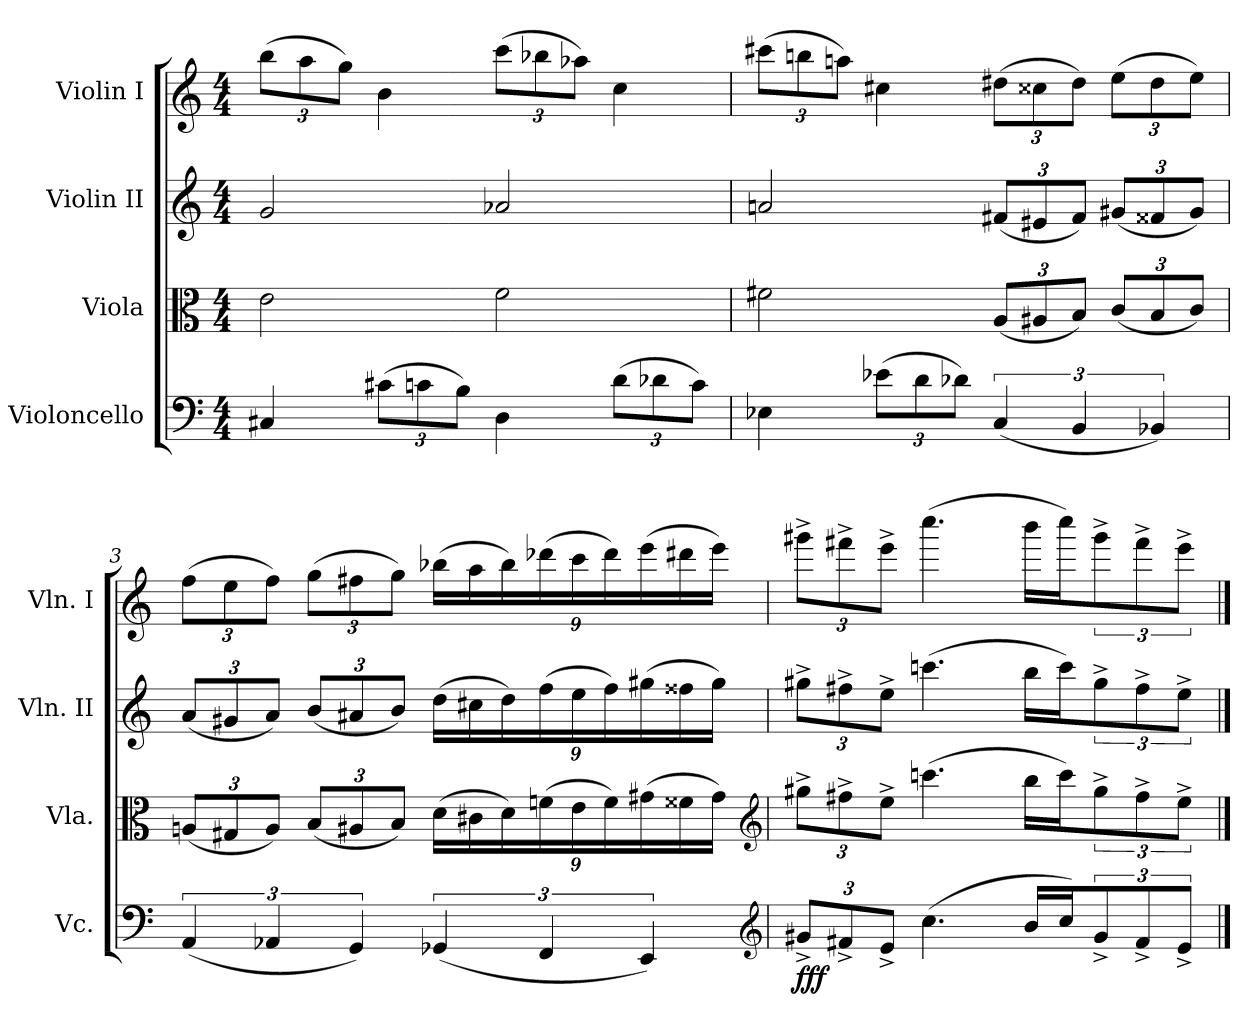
**kern	**dynam	**kern	**kern	**kern
*part4	*part4	*part3	*part2	*part1
*staff4	*staff4	*staff3	*staff2	*staff1
*I"Violoncello	*	*I"Viola	*I"Violin II	*I"Violin I
*I'Vc.	*	*I'Vla.	*I'Vln. II	*I'Vln. I
*clefF4	*	*clefC3	*clefG2	*clefG2
*k[]	*	*k[]	*k[]	*k[]
*C:	*	*C:	*C:	*C:
*M4/4	*	*M4/4	*M4/4	*M4/4
=1	=1	=1	=1	=1
4C#X	.	2e	2g	(12bbL
.	.	.	.	12aa
.	.	.	.	12ggJ)
(12c#XL	.	.	.	4b
12cn	.	.	.	.
12BJ)	.	.	.	.
4D	.	2f	2a-X	(12cccL
.	.	.	.	12bb-X
.	.	.	.	12aa-XJ)
(12dL	.	.	.	4cc
12d-X	.	.	.	.
12cJ)	.	.	.	.
=2	=2	=2	=2	=2
4E-X	.	2f#X	2an	(12ccc#XL
.	.	.	.	12bbn
.	.	.	.	12aanJ)
(12e-XL	.	.	.	4cc#X
12d	.	.	.	.
12d-XJ)	.	.	.	.
(6C	.	(12AL	(12f#XL	(12dd#XL
.	.	12A#X	12e#X	12cc##X
6BB	.	12BJ)	12f#J)	12dd#J)
.	.	(12cL	(12g#XL	(12eeL
6BB-X)	.	12B	12f##X	12dd#
.	.	12cJ)	12g#J)	12eeJ)
=3	=3	=3	=3	=3
(6AA	.	(12AnL	(12aL	(12ffL
.	.	12G#X	12g#X	12ee
6AA-X	.	12AJ)	12aJ)	12ffJ)
.	.	(12BL	(12bL	(12ggL
6GG)	.	12A#X	12a#X	12ff#X
.	.	12BJ)	12bJ)	12ggJ)
(6GG-X	.	(18dLL	(18ddLL	(18bb-XLL
.	.	18c#X	18cc#X	18aa
.	.	18d)	18dd)	18bb-)
6FF	.	(18fn	(18ff	(18ddd-X
.	.	18e	18ee	18ccc
.	.	18f)	18ff)	18ddd-)
6EE)	.	(18g#X	(18gg#X	(18eee
.	.	18f##X	18ff##X	18ddd#X
.	.	18g#JJ)	18gg#JJ)	18eeeJJ)
*clefG2	*	*clefG2	*	*
=4	=4	=4	=4	=4
12g#X^L	fff	12gg#X^L	12gg#X^L	12ggg#X^L
12f#X^	.	12ff#X^	12ff#X^	12fff#X^
12e^J	.	12ee^J	12ee^J	12eee^J
(4.cc	.	(4.cccn	(4.cccn	(4.cccc
16bLL	.	16bbLL	16bbLL	16bbbLL
16ccJ)	.	16cccJ)	16cccJ)	16ccccJ)
12g#^	.	12gg#^	12gg#^	12ggg#^
12f#^	.	12ff#^	12ff#^	12fff#^
12e^J	.	12ee^J	12ee^J	12eee^J
==	==	==	==	==
*-	*-	*-	*-	*-
